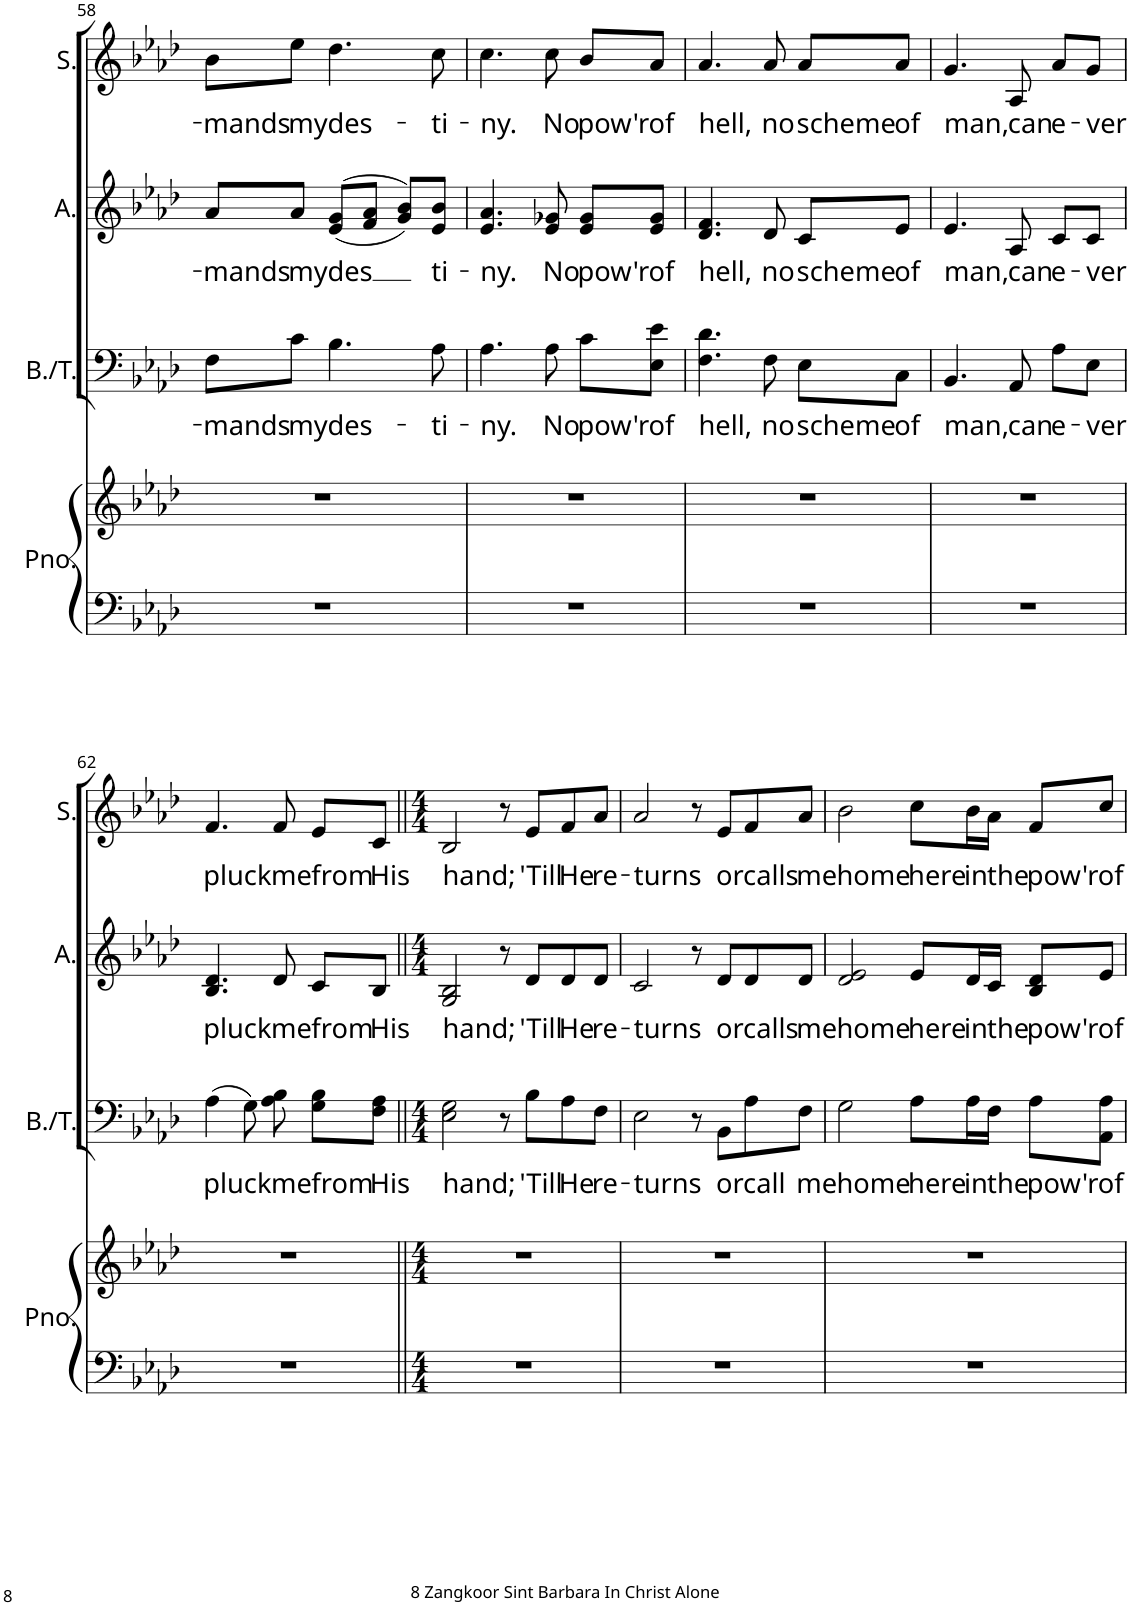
**kern	**kern	**kern	**text	**kern	**text	**kern	**text
*part4	*part4	*part3	*part3	*part2	*part2	*part1	*part1
*staff5	*staff4	*staff3	*staff3	*staff2	*staff2	*staff1	*staff1
*I"Pno.	*	*I"B/T	*	*I"A.	*	*I"S.	*
*I'Pno.	*	*I'B./T.	*	*I'A.	*	*I'S.	*
!!LO:PB:g=z
*clefF4	*clefG2	*clefF4	*	*clefG2	*	*clefG2	*
*k[b-e-a-d-]	*k[b-e-a-d-]	*k[b-e-a-d-]	*	*k[b-e-a-d-]	*	*k[b-e-a-d-]	*
*M3/4	*M3/4	*M3/4	*	*M3/4	*	*M3/4	*
=58	=58	=58	=58	=58	=58	=58	=58
!	!	!	!LO:LY:b	!	!LO:LY:b	!	!LO:LY:b
2.r	2.r	8F\L	-mands	8a-/L	-mands	8b-\L	-mands
!	!	!	!LO:LY:b	!	!LO:LY:b	!	!LO:LY:b
.	.	8c\J	my	8a-/J	my	8ee-\J	my
!	!	!	!LO:LY:b	!	!LO:LY:b	!	!LO:LY:b
.	.	4.B-\	des-	(>(8e-/ 8g/L	-des	4.dd-\	des-
.	.	.	.	8f/ 8a-/J	.	.	.
.	.	.	.	8g/ 8b-/L))	.	.	.
!	!	!	!LO:LY:b	!	!LO:LY:b	!	!LO:LY:b
.	.	8A-\	-ti-	8e-/ 8b-/J	ti-	8cc\	-ti-
=59	=59	=59	=59	=59	=59	=59	=59
!	!	!	!LO:LY:b	!	!LO:LY:b	!	!LO:LY:b
2.r	2.r	4.A-\	-ny.	4.e-/ 4.a-/	-ny.	4.cc\	-ny.
!	!	!	!LO:LY:b	!	!LO:LY:b	!	!LO:LY:b
.	.	8A-\	No	8e-/ 8g-X/	No	8cc\	No
!	!	!	!LO:LY:b	!	!LO:LY:b	!	!LO:LY:b
.	.	8c\L	pow'r	8e-/ 8g-/L	pow'r	8b-/L	pow'r
!	!	!	!LO:LY:b	!	!LO:LY:b	!	!LO:LY:b
.	.	8E-\ 8e-\J	of	8e-/ 8g-/J	of	8a-/J	of
=60	=60	=60	=60	=60	=60	=60	=60
!	!	!	!LO:LY:b	!	!LO:LY:b	!	!LO:LY:b
2.r	2.r	4.F\ 4.d-\	hell,	4.d-/ 4.f/	hell,	4.a-/	hell,
!	!	!	!LO:LY:b	!	!LO:LY:b	!	!LO:LY:b
.	.	8F\	no	8d-/	no	8a-/	no
!	!	!	!LO:LY:b	!	!LO:LY:b	!	!LO:LY:b
.	.	8E-\L	scheme	8c/L	scheme	8a-/L	scheme
!	!	!	!LO:LY:b	!	!LO:LY:b	!	!LO:LY:b
.	.	8C\J	of	8e-/J	of	8a-/J	of
=61	=61	=61	=61	=61	=61	=61	=61
!	!	!	!LO:LY:b	!	!LO:LY:b	!	!LO:LY:b
2.r	2.r	4.BB-/	man,	4.e-/	man,	4.g/	man,
!	!	!	!LO:LY:b	!	!LO:LY:b	!	!LO:LY:b
.	.	8AA-/	can	8A-/	can	8A-/	can
!	!	!	!LO:LY:b	!	!LO:LY:b	!	!LO:LY:b
.	.	8A-\L	e-	8c/L	e-	8a-/L	e-
!	!	!	!LO:LY:b	!	!LO:LY:b	!	!LO:LY:b
.	.	8E-\J	-ver	8c/J	-ver	8g/J	-ver
!!LO:LB:g=z
=62	=62	=62	=62	=62	=62	=62	=62
!	!	!	!LO:LY:b	!	!LO:LY:b	!	!LO:LY:b
2.r	2.r	(4A-\	pluck	4.B-/ 4.d-/	pluck	4.f/	pluck
.	.	8G\)	.	.	.	.	.
!	!	!	!LO:LY:b	!	!LO:LY:b	!	!LO:LY:b
.	.	8A-\ 8B-\	me	8d-/	me	8f/	me
!	!	!	!LO:LY:b	!	!LO:LY:b	!	!LO:LY:b
.	.	8G\ 8B-\L	from	8c/L	from	8e-/L	from
!	!	!	!LO:LY:b	!	!LO:LY:b	!	!LO:LY:b
.	.	8F\ 8A-\J	His	8B-/J	His	8c/J	His
=63||	=63||	=63||	=63||	=63||	=63||	=63||	=63||
*M4/4	*M4/4	*M4/4	*	*M4/4	*	*M4/4	*
!	!	!	!LO:LY:b	!	!LO:LY:b	!	!LO:LY:b
1r	1r	2E-\ 2G\	hand;	2G/ 2B-/	hand;	2B-/	hand;
.	.	8r	.	8r	.	8r	.
!	!	!	!LO:LY:b	!	!LO:LY:b	!	!LO:LY:b
.	.	8B-\L	'Till	8d-/L	'Till	8e-/L	'Till
!	!	!	!LO:LY:b	!	!LO:LY:b	!	!LO:LY:b
.	.	8A-\	He	8d-/	He	8f/	He
!	!	!	!LO:LY:b	!	!LO:LY:b	!	!LO:LY:b
.	.	8F\J	re-	8d-/J	re-	8a-/J	re-
=64	=64	=64	=64	=64	=64	=64	=64
!	!	!	!LO:LY:b	!	!LO:LY:b	!	!LO:LY:b
1r	1r	2E-\	-turns	2c/	-turns	2a-/	-turns
.	.	8r	.	8r	.	8r	.
!	!	!	!LO:LY:b	!	!LO:LY:b	!	!LO:LY:b
.	.	8BB-\L	or	8d-/L	or	8e-/L	or
!	!	!	!LO:LY:b	!	!LO:LY:b	!	!LO:LY:b
.	.	8A-\	call	8d-/	calls	8f/	calls
!	!	!	!LO:LY:b	!	!LO:LY:b	!	!LO:LY:b
.	.	8F\J	me	8d-/J	me	8a-/J	me
=65	=65	=65	=65	=65	=65	=65	=65
!	!	!	!LO:LY:b	!	!LO:LY:b	!	!LO:LY:b
1r	1r	2G\	home	2d-/ 2e-/	home	2b-\	home
!	!	!	!LO:LY:b	!	!LO:LY:b	!	!LO:LY:b
.	.	8A-\L	here	8e-/L	here	8cc\L	here
!	!	!	!LO:LY:b	!	!LO:LY:b	!	!LO:LY:b
.	.	16A-\L	in	16d-/L	in	16b-\L	in
!	!	!	!LO:LY:b	!	!LO:LY:b	!	!LO:LY:b
.	.	16F\JJ	the	16c/JJ	the	16a-\JJ	the
!	!	!	!LO:LY:b	!	!LO:LY:b	!	!LO:LY:b
.	.	8A-\L	pow'r	8B-/ 8d-/L	pow'r	8f/L	pow'r
!	!	!	!LO:LY:b	!	!LO:LY:b	!	!LO:LY:b
.	.	8AA-\ 8A-\J	of	8e-/J	of	8cc/J	of
=	=	=	=	=	=	=	=
*-	*-	*-	*-	*-	*-	*-	*-
